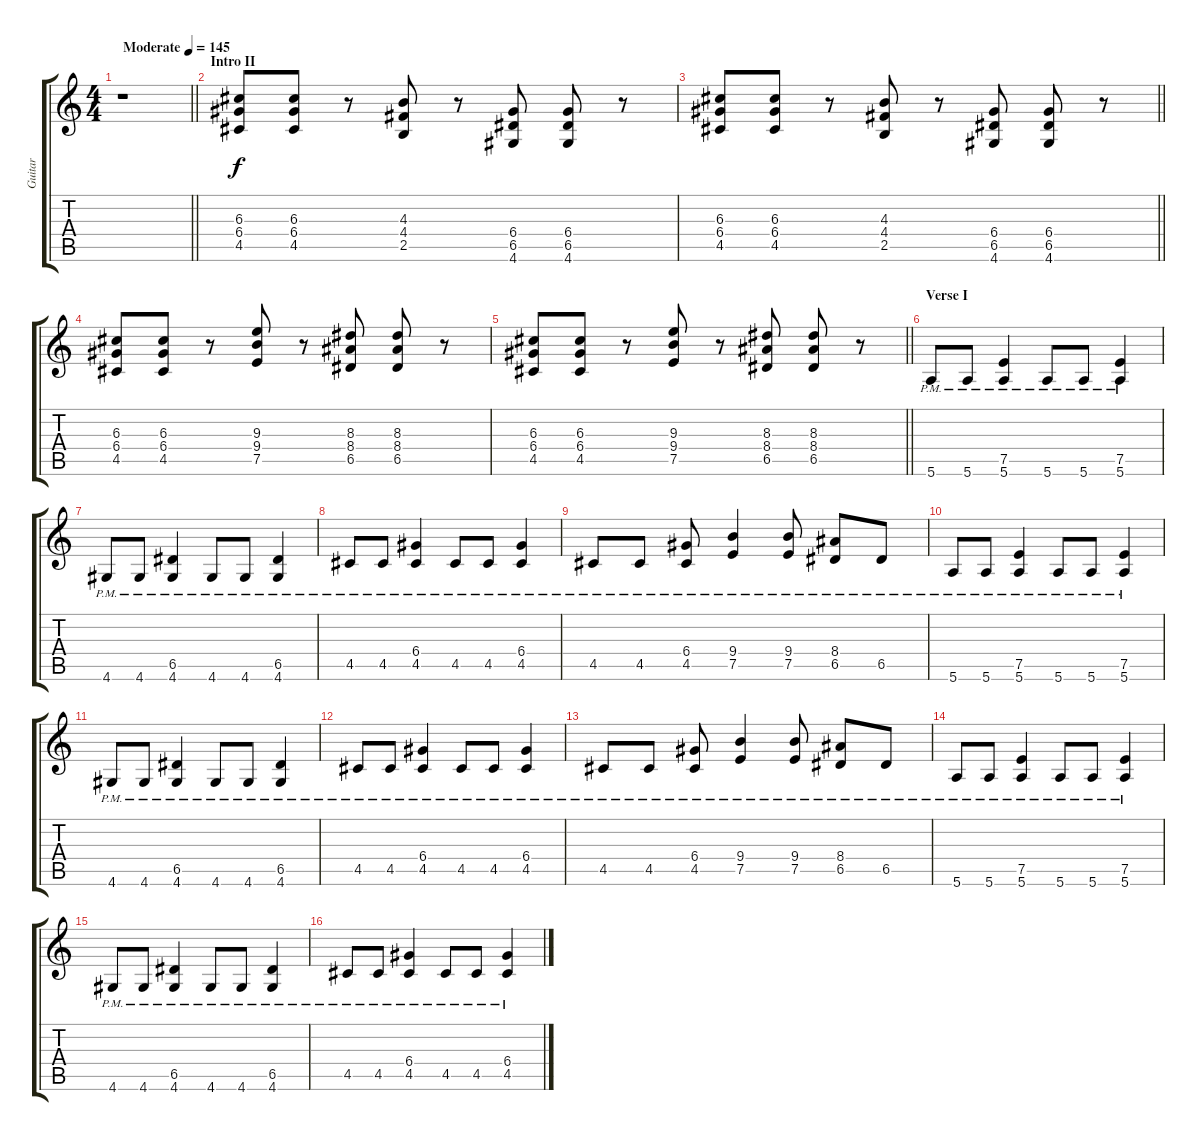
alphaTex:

\track ("Guitar" "Guitar") {instrument overdrivenguitar}
\staff {score tabs}
\tuning (E4 B3 G3 D3 A2 E2) {hide}
\ts (4 4)
\tempo (145 "Moderate")
\clef g2
\barLineRight lightlight
\ks c
r.1{dy f instrument overdrivenguitar} |
\section ("" "Intro II")
(6.3 6.4 4.5).8 (6.3 6.4 4.5).8 r.8 (4.3 4.4 2.5).8 r.8 (6.4 6.5 4.6).8 (6.4 6.5 4.6).8 r.8 |
\barLineRight lightlight
(6.3 6.4 4.5).8 (6.3 6.4 4.5).8 r.8 (4.3 4.4 2.5).8 r.8 (6.4 6.5 4.6).8 (6.4 6.5 4.6).8 r.8 |
(6.3 6.4 4.5).8 (6.3 6.4 4.5).8 r.8 (9.3 9.4 7.5).8 r.8 (8.3 8.4 6.5).8 (8.3 8.4 6.5).8 r.8 |
\barLineRight lightlight
(6.3 6.4 4.5).8 (6.3 6.4 4.5).8 r.8 (9.3 9.4 7.5).8 r.8 (8.3 8.4 6.5).8 (8.3 8.4 6.5).8 r.8 |
\section ("" "Verse I")
5.6{pm}.8 5.6{pm}.8 (7.5{pm} 5.6{pm}).4 5.6{pm}.8 5.6{pm}.8 (7.5{pm} 5.6{pm}).4 |
4.6{pm}.8 4.6{pm}.8 (6.5{pm} 4.6{pm}).4 4.6{pm}.8 4.6{pm}.8 (6.5{pm} 4.6{pm}).4 |
4.5{pm}.8 4.5{pm}.8 (6.4{pm} 4.5{pm}).4 4.5{pm}.8 4.5{pm}.8 (6.4{pm} 4.5{pm}).4 |
4.5{pm}.8 4.5{pm}.8 (6.4{pm} 4.5{pm}).8 (9.4{pm} 7.5{pm}).4 (9.4{pm} 7.5{pm}).8 (8.4{pm} 6.5{pm}).8 6.5{pm}.8 |
5.6{pm}.8 5.6{pm}.8 (7.5{pm} 5.6{pm}).4 5.6{pm}.8 5.6{pm}.8 (7.5{pm} 5.6{pm}).4 |
4.6{pm}.8 4.6{pm}.8 (6.5{pm} 4.6{pm}).4 4.6{pm}.8 4.6{pm}.8 (6.5{pm} 4.6{pm}).4 |
4.5{pm}.8 4.5{pm}.8 (6.4{pm} 4.5{pm}).4 4.5{pm}.8 4.5{pm}.8 (6.4{pm} 4.5{pm}).4 |
4.5{pm}.8 4.5{pm}.8 (6.4{pm} 4.5{pm}).8 (9.4{pm} 7.5{pm}).4 (9.4{pm} 7.5{pm}).8 (8.4{pm} 6.5{pm}).8 6.5{pm}.8 |
5.6{pm}.8 5.6{pm}.8 (7.5{pm} 5.6{pm}).4 5.6{pm}.8 5.6{pm}.8 (7.5{pm} 5.6{pm}).4 |
4.6{pm}.8 4.6{pm}.8 (6.5{pm} 4.6{pm}).4 4.6{pm}.8 4.6{pm}.8 (6.5{pm} 4.6{pm}).4 |
4.5{pm}.8 4.5{pm}.8 (6.4{pm} 4.5{pm}).4 4.5{pm}.8 4.5{pm}.8 (6.4{pm} 4.5{pm}).4
